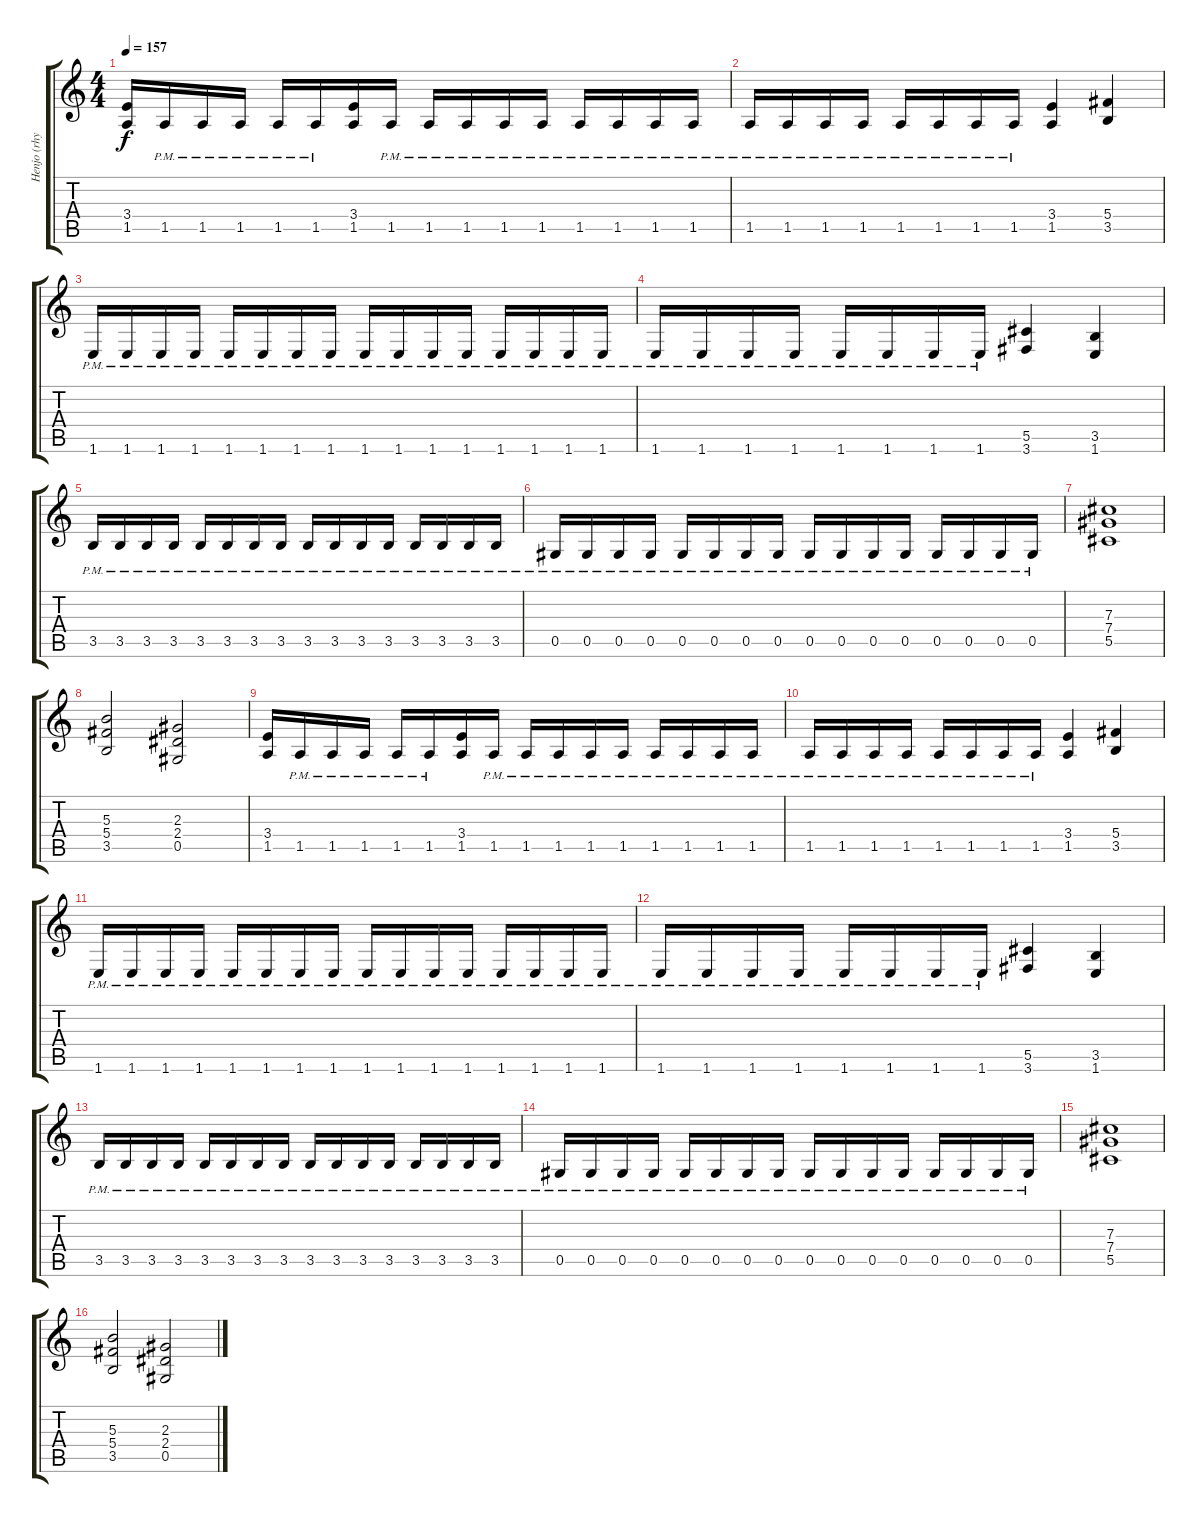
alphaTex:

\track ("Henjo (rhythm)" "Henjo (rhy") {instrument distortionguitar}
\staff {score tabs}
\tuning (Eb4 Bb3 Gb3 Db3 Ab2 Eb2) {hide}
\ts (4 4)
\tempo 157
\clef g2
\ks c
(3.4 1.5).16{dy f} 1.5{pm}.16 1.5{pm}.16 1.5{pm}.16 1.5{pm}.16 1.5{pm}.16 (3.4 1.5).16 1.5{pm}.16 1.5{pm}.16 1.5{pm}.16 1.5{pm}.16 1.5{pm}.16 1.5{pm}.16 1.5{pm}.16 1.5{pm}.16 1.5{pm}.16 |
1.5{pm}.16 1.5{pm}.16 1.5{pm}.16 1.5{pm}.16 1.5{pm}.16 1.5{pm}.16 1.5{pm}.16 1.5{pm}.16 (3.4 1.5).4 (5.4 3.5).4 |
1.6{pm}.16 1.6{pm}.16 1.6{pm}.16 1.6{pm}.16 1.6{pm}.16 1.6{pm}.16 1.6{pm}.16 1.6{pm}.16 1.6{pm}.16 1.6{pm}.16 1.6{pm}.16 1.6{pm}.16 1.6{pm}.16 1.6{pm}.16 1.6{pm}.16 1.6{pm}.16 |
1.6{pm}.16 1.6{pm}.16 1.6{pm}.16 1.6{pm}.16 1.6{pm}.16 1.6{pm}.16 1.6{pm}.16 1.6{pm}.16 (5.5 3.6).4 (3.5 1.6).4 |
3.5{pm}.16 3.5{pm}.16 3.5{pm}.16 3.5{pm}.16 3.5{pm}.16 3.5{pm}.16 3.5{pm}.16 3.5{pm}.16 3.5{pm}.16 3.5{pm}.16 3.5{pm}.16 3.5{pm}.16 3.5{pm}.16 3.5{pm}.16 3.5{pm}.16 3.5{pm}.16 |
0.5{pm}.16 0.5{pm}.16 0.5{pm}.16 0.5{pm}.16 0.5{pm}.16 0.5{pm}.16 0.5{pm}.16 0.5{pm}.16 0.5{pm}.16 0.5{pm}.16 0.5{pm}.16 0.5{pm}.16 0.5{pm}.16 0.5{pm}.16 0.5{pm}.16 0.5{pm}.16 |
(7.3 7.4 5.5).1 |
(5.3 5.4 3.5).2 (2.3 2.4 0.5).2 |
(3.4 1.5).16 1.5{pm}.16 1.5{pm}.16 1.5{pm}.16 1.5{pm}.16 1.5{pm}.16 (3.4 1.5).16 1.5{pm}.16 1.5{pm}.16 1.5{pm}.16 1.5{pm}.16 1.5{pm}.16 1.5{pm}.16 1.5{pm}.16 1.5{pm}.16 1.5{pm}.16 |
1.5{pm}.16 1.5{pm}.16 1.5{pm}.16 1.5{pm}.16 1.5{pm}.16 1.5{pm}.16 1.5{pm}.16 1.5{pm}.16 (3.4 1.5).4 (5.4 3.5).4 |
1.6{pm}.16 1.6{pm}.16 1.6{pm}.16 1.6{pm}.16 1.6{pm}.16 1.6{pm}.16 1.6{pm}.16 1.6{pm}.16 1.6{pm}.16 1.6{pm}.16 1.6{pm}.16 1.6{pm}.16 1.6{pm}.16 1.6{pm}.16 1.6{pm}.16 1.6{pm}.16 |
1.6{pm}.16 1.6{pm}.16 1.6{pm}.16 1.6{pm}.16 1.6{pm}.16 1.6{pm}.16 1.6{pm}.16 1.6{pm}.16 (5.5 3.6).4 (3.5 1.6).4 |
3.5{pm}.16 3.5{pm}.16 3.5{pm}.16 3.5{pm}.16 3.5{pm}.16 3.5{pm}.16 3.5{pm}.16 3.5{pm}.16 3.5{pm}.16 3.5{pm}.16 3.5{pm}.16 3.5{pm}.16 3.5{pm}.16 3.5{pm}.16 3.5{pm}.16 3.5{pm}.16 |
0.5{pm}.16 0.5{pm}.16 0.5{pm}.16 0.5{pm}.16 0.5{pm}.16 0.5{pm}.16 0.5{pm}.16 0.5{pm}.16 0.5{pm}.16 0.5{pm}.16 0.5{pm}.16 0.5{pm}.16 0.5{pm}.16 0.5{pm}.16 0.5{pm}.16 0.5{pm}.16 |
(7.3 7.4 5.5).1 |
(5.3 5.4 3.5).2 (2.3 2.4 0.5).2
